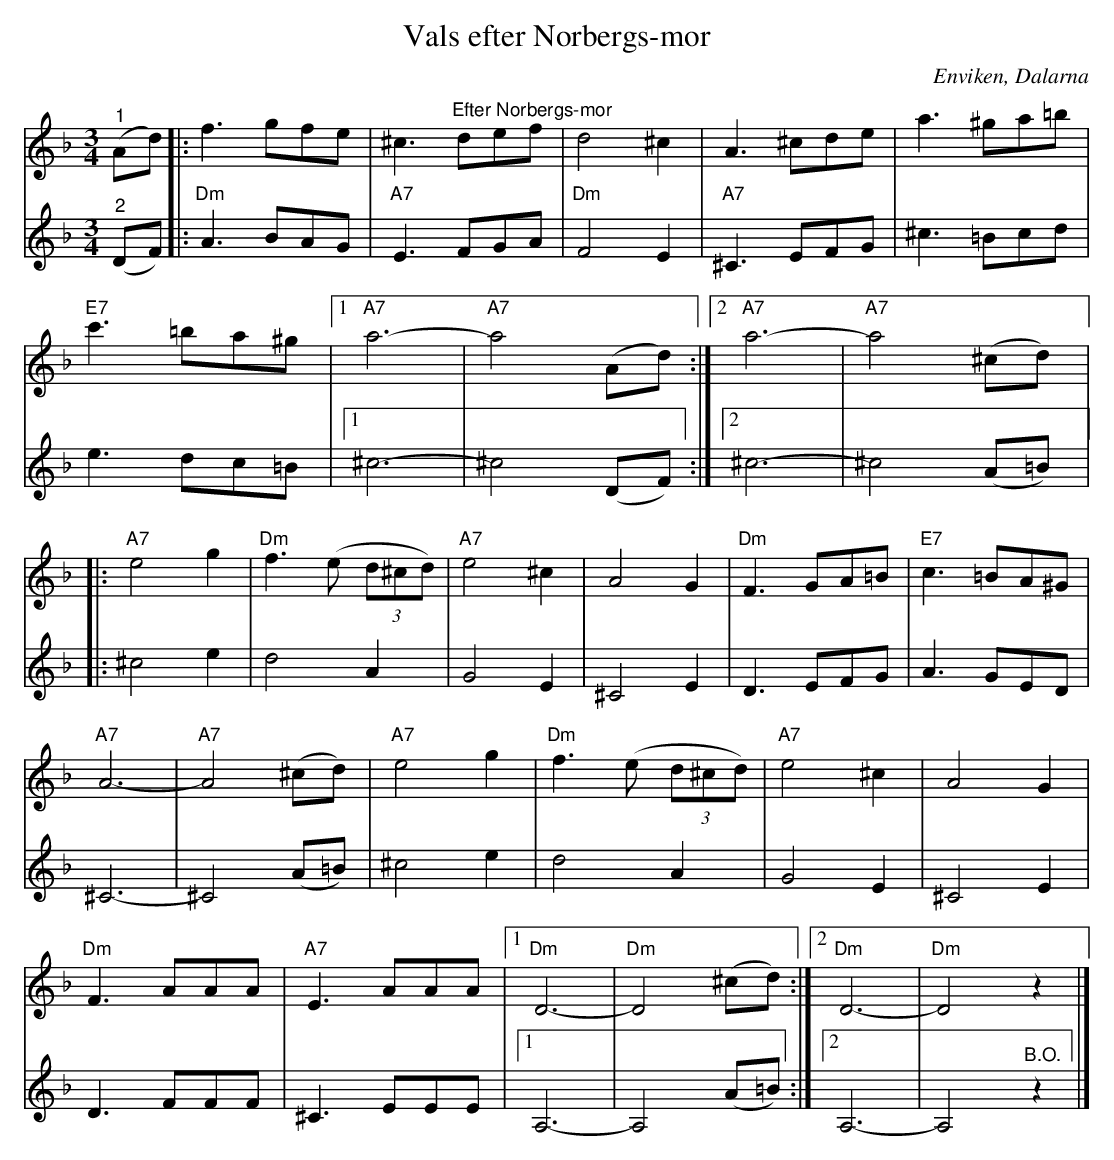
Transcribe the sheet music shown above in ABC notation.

X:1
T:Vals efter Norbergs-mor
O:Enviken, Dalarna
L:1/8
M:3/4
K:Dm
V:1
"^1" (Ad) |: f3 gfe | ^c3"^Efter Norbergs-mor" def | d4 ^c2 | A3 ^cde | a3 ^ga=b |
"E7" c'3 =ba^g |1"A7" a6- |"A7" a4 (Ad) :|2"A7" a6- |"A7" a4 (^cd) |:
"A7" e4 g2 | "Dm" f3 (e (3d^cd) |"A7" e4 ^c2 | A4 G2 |"Dm" F3 GA=B |"E7" c3 =BA^G |
"A7" A6- | "A7" A4 (^cd) |"A7" e4 g2 |"Dm" f3 (e (3d^cd) |"A7" e4 ^c2 | A4 G2 |
"Dm" F3 AAA | "A7" E3 AAA |1"Dm" D6- |"Dm" D4 (^cd) :|2"Dm" D6- |"Dm" D4 z2 |]
V:2
"^2" (DF) |:"Dm" A3 BAG |"A7" E3 FGA |"Dm" F4 E2 |"A7" ^C3 EFG |
^c3 =Bcd | e3 dc=B |1 ^c6- | ^c4 (DF) :|2 ^c6- | ^c4 (A=B) |:
^c4 e2 | d4 A2 | G4 E2 | ^C4 E2 | D3 EFG | A3 GED |
^C6- | ^C4 (A=B) | ^c4 e2 | d4 A2 | G4 E2 | ^C4 E2 |
D3 FFF | ^C3 EEE |1 A,6- | A,4 (A=B) :|2 A,6- | A,4"^B.O." z2 |]
